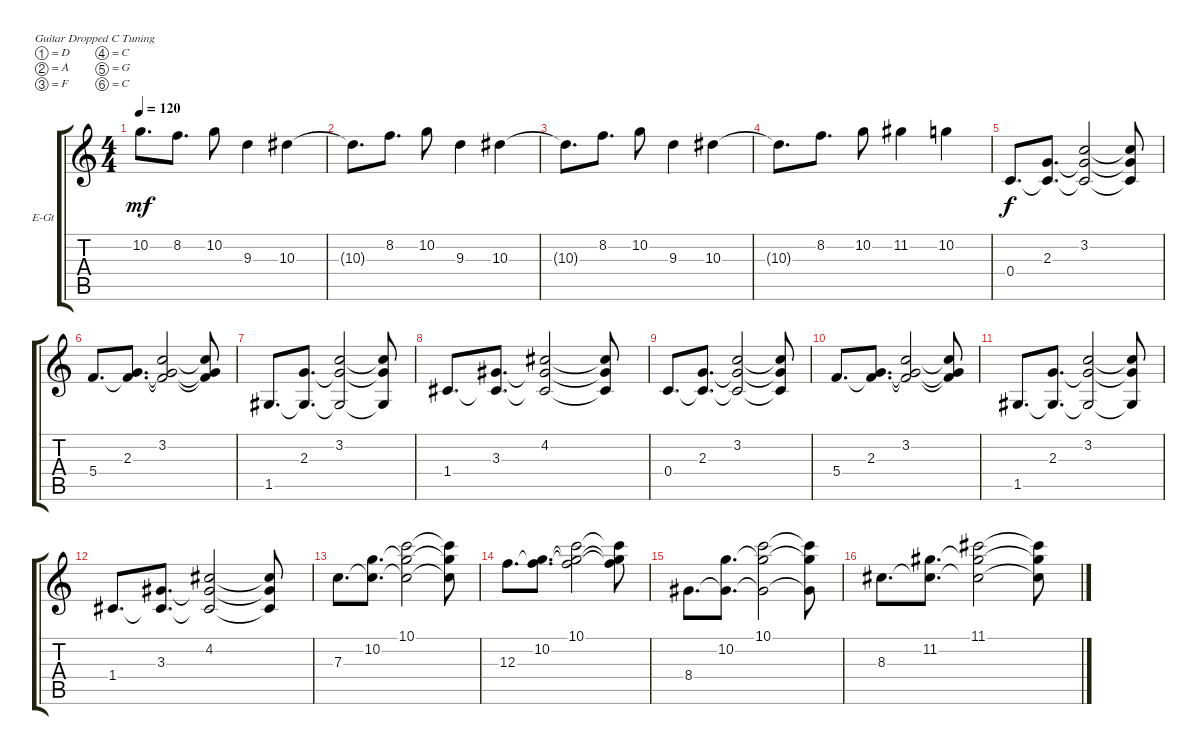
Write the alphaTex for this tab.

\bracketExtendMode groupsimilarinstruments
\firstSystemTrackNameOrientation horizontal
\otherSystemsTrackNameOrientation horizontal
\track ("Electric Guitar 2" "E-Gt") {instrument distortionguitar}
\staff {score tabs}
\tuning (D4 A3 F3 C3 G2 C2)
\ts (4 4)
\tempo 120
\clef g2
\ks c
10.2{t}.8{d dy mf} 8.2.8{d} 10.2.8 9.3.4 10.3.4 |
10.3{t}.8{d} 8.2.8{d} 10.2.8 9.3.4 10.3.4 |
10.3{t}.8{d} 8.2.8{d} 10.2.8 9.3.4 10.3.4 |
10.3{t}.8{d} 8.2.8{d} 10.2.8 11.2.4 10.2.4 |
0.4.8{d dy f} (2.3 0.4{t}).8{d} (3.2 0.4{t} 2.3{t}).2 (3.2{t} 0.4{t} 2.3{t}).8 |
5.4.8{d} (2.3 5.4{t}).8{d} (3.2 5.4{t} 2.3{t}).2 (3.2{t} 5.4{t} 2.3{t}).8 |
1.5.8{d} (2.3 1.5{t}).8{d} (3.2 1.5{t} 2.3{t}).2 (3.2{t} 1.5{t} 2.3{t}).8 |
1.4.8{d} (3.3 1.4{t}).8{d} (4.2 3.3{t} 1.4{t}).2 (4.2{t} 3.3{t} 1.4{t}).8 |
0.4.8{d} (2.3 0.4{t}).8{d} (3.2 0.4{t} 2.3{t}).2 (3.2{t} 0.4{t} 2.3{t}).8 |
5.4.8{d} (2.3 5.4{t}).8{d} (3.2 5.4{t} 2.3{t}).2 (3.2{t} 5.4{t} 2.3{t}).8 |
1.5.8{d} (2.3 1.5{t}).8{d} (3.2 1.5{t} 2.3{t}).2 (3.2{t} 1.5{t} 2.3{t}).8 |
1.4.8{d} (3.3 1.4{t}).8{d} (4.2 3.3{t} 1.4{t}).2 (4.2{t} 3.3{t} 1.4{t}).8 |
7.3.8{d} (10.2 7.3{t}).8{d} (10.1 10.2{t} 7.3{t}).2 (10.1{t} 10.2{t} 7.3{t}).8 |
12.3.8{d} (10.2 12.3{t}).8{d} (10.1 10.2{t} 12.3{t}).2 (10.1{t} 10.2{t} 12.3{t}).8 |
8.4.8{d} (10.2 8.4{t}).8{d} (10.1 10.2{t} 8.4{t}).2 (10.1{t} 10.2{t} 8.4{t}).8 |
8.3.8{d} (11.2 8.3{t}).8{d} (11.1 11.2{t} 8.3{t}).2 (11.1{t} 11.2{t} 8.3{t}).8
